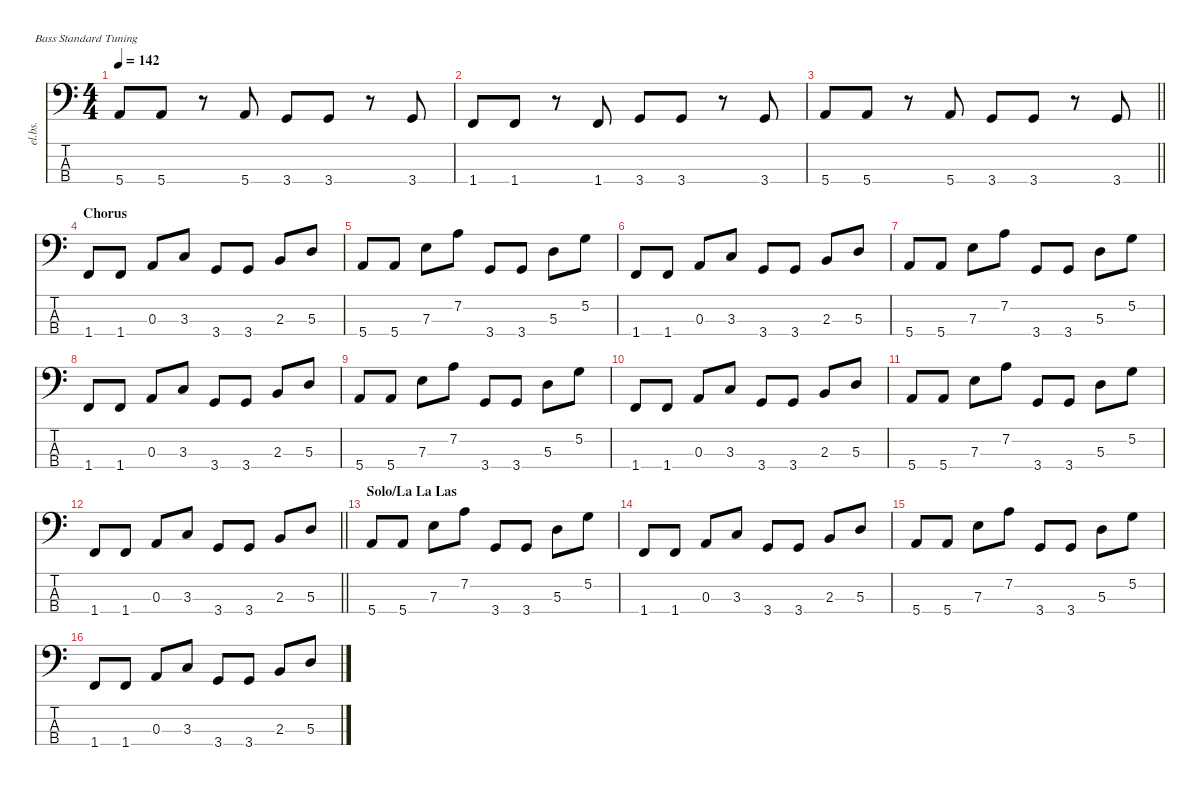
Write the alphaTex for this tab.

\defaultSystemsLayout 4
\hideDynamics
\bracketExtendMode nobrackets
\otherSystemsTrackNameOrientation horizontal
\track ("Bass" "el.bs.") {defaultSystemsLayout 8 instrument electricbassfinger}
\staff {score tabs}
\tuning (G2 D2 A1 E1)
\ts (4 4)
\tempo 142
\clef f4
\ks c
5.4.8{dy f beam Up} 5.4.8{beam Up} r.8{beam Up} 5.4.8{beam Up} 3.4.8{beam Up} 3.4.8{beam Up} r.8{beam Up} 3.4.8{beam Up} |
1.4.8{beam Up} 1.4.8{beam Up} r.8{beam Up} 1.4.8{beam Up} 3.4.8{beam Up} 3.4.8{beam Up} r.8{beam Up} 3.4.8{beam Up} |
\barLineRight lightlight
5.4.8{beam Up} 5.4.8{beam Up} r.8{beam Up} 5.4.8{beam Up} 3.4.8{beam Up} 3.4.8{beam Up} r.8{beam Up} 3.4.8{beam Up} |
\section ("" "Chorus")
1.4.8{beam Up} 1.4.8{beam Up} 0.3.8{beam Up} 3.3.8{beam Up} 3.4.8{beam Up} 3.4.8{beam Up} 2.3.8{beam Up} 5.3.8{beam Up} |
5.4.8{beam Up} 5.4.8{beam Up} 7.3.8{beam Down} 7.2.8{beam Down} 3.4.8{beam Up} 3.4.8{beam Up} 5.3.8{beam Down} 5.2.8{beam Down} |
1.4.8{beam Up} 1.4.8{beam Up} 0.3.8{beam Up} 3.3.8{beam Up} 3.4.8{beam Up} 3.4.8{beam Up} 2.3.8{beam Up} 5.3.8{beam Up} |
5.4.8{beam Up} 5.4.8{beam Up} 7.3.8{beam Down} 7.2.8{beam Down} 3.4.8{beam Up} 3.4.8{beam Up} 5.3.8{beam Down} 5.2.8{beam Down} |
1.4.8{beam Up} 1.4.8{beam Up} 0.3.8{beam Up} 3.3.8{beam Up} 3.4.8{beam Up} 3.4.8{beam Up} 2.3.8{beam Up} 5.3.8{beam Up} |
5.4.8{beam Up} 5.4.8{beam Up} 7.3.8{beam Down} 7.2.8{beam Down} 3.4.8{beam Up} 3.4.8{beam Up} 5.3.8{beam Down} 5.2.8{beam Down} |
1.4.8{beam Up} 1.4.8{beam Up} 0.3.8{beam Up} 3.3.8{beam Up} 3.4.8{beam Up} 3.4.8{beam Up} 2.3.8{beam Up} 5.3.8{beam Up} |
5.4.8{beam Up} 5.4.8{beam Up} 7.3.8{beam Down} 7.2.8{beam Down} 3.4.8{beam Up} 3.4.8{beam Up} 5.3.8{beam Down} 5.2.8{beam Down} |
\barLineRight lightlight
1.4.8{beam Up} 1.4.8{beam Up} 0.3.8{beam Up} 3.3.8{beam Up} 3.4.8{beam Up} 3.4.8{beam Up} 2.3.8{beam Up} 5.3.8{beam Up} |
\section ("" "Solo/La La Las")
5.4.8{beam Up} 5.4.8{beam Up} 7.3.8{beam Down} 7.2.8{beam Down} 3.4.8{beam Up} 3.4.8{beam Up} 5.3.8{beam Down} 5.2.8{beam Down} |
1.4.8{beam Up} 1.4.8{beam Up} 0.3.8{beam Up} 3.3.8{beam Up} 3.4.8{beam Up} 3.4.8{beam Up} 2.3.8{beam Up} 5.3.8{beam Up} |
5.4.8{beam Up} 5.4.8{beam Up} 7.3.8{beam Down} 7.2.8{beam Down} 3.4.8{beam Up} 3.4.8{beam Up} 5.3.8{beam Down} 5.2.8{beam Down} |
1.4.8{beam Up} 1.4.8{beam Up} 0.3.8{beam Up} 3.3.8{beam Up} 3.4.8{beam Up} 3.4.8{beam Up} 2.3.8{beam Up} 5.3.8{beam Up}
